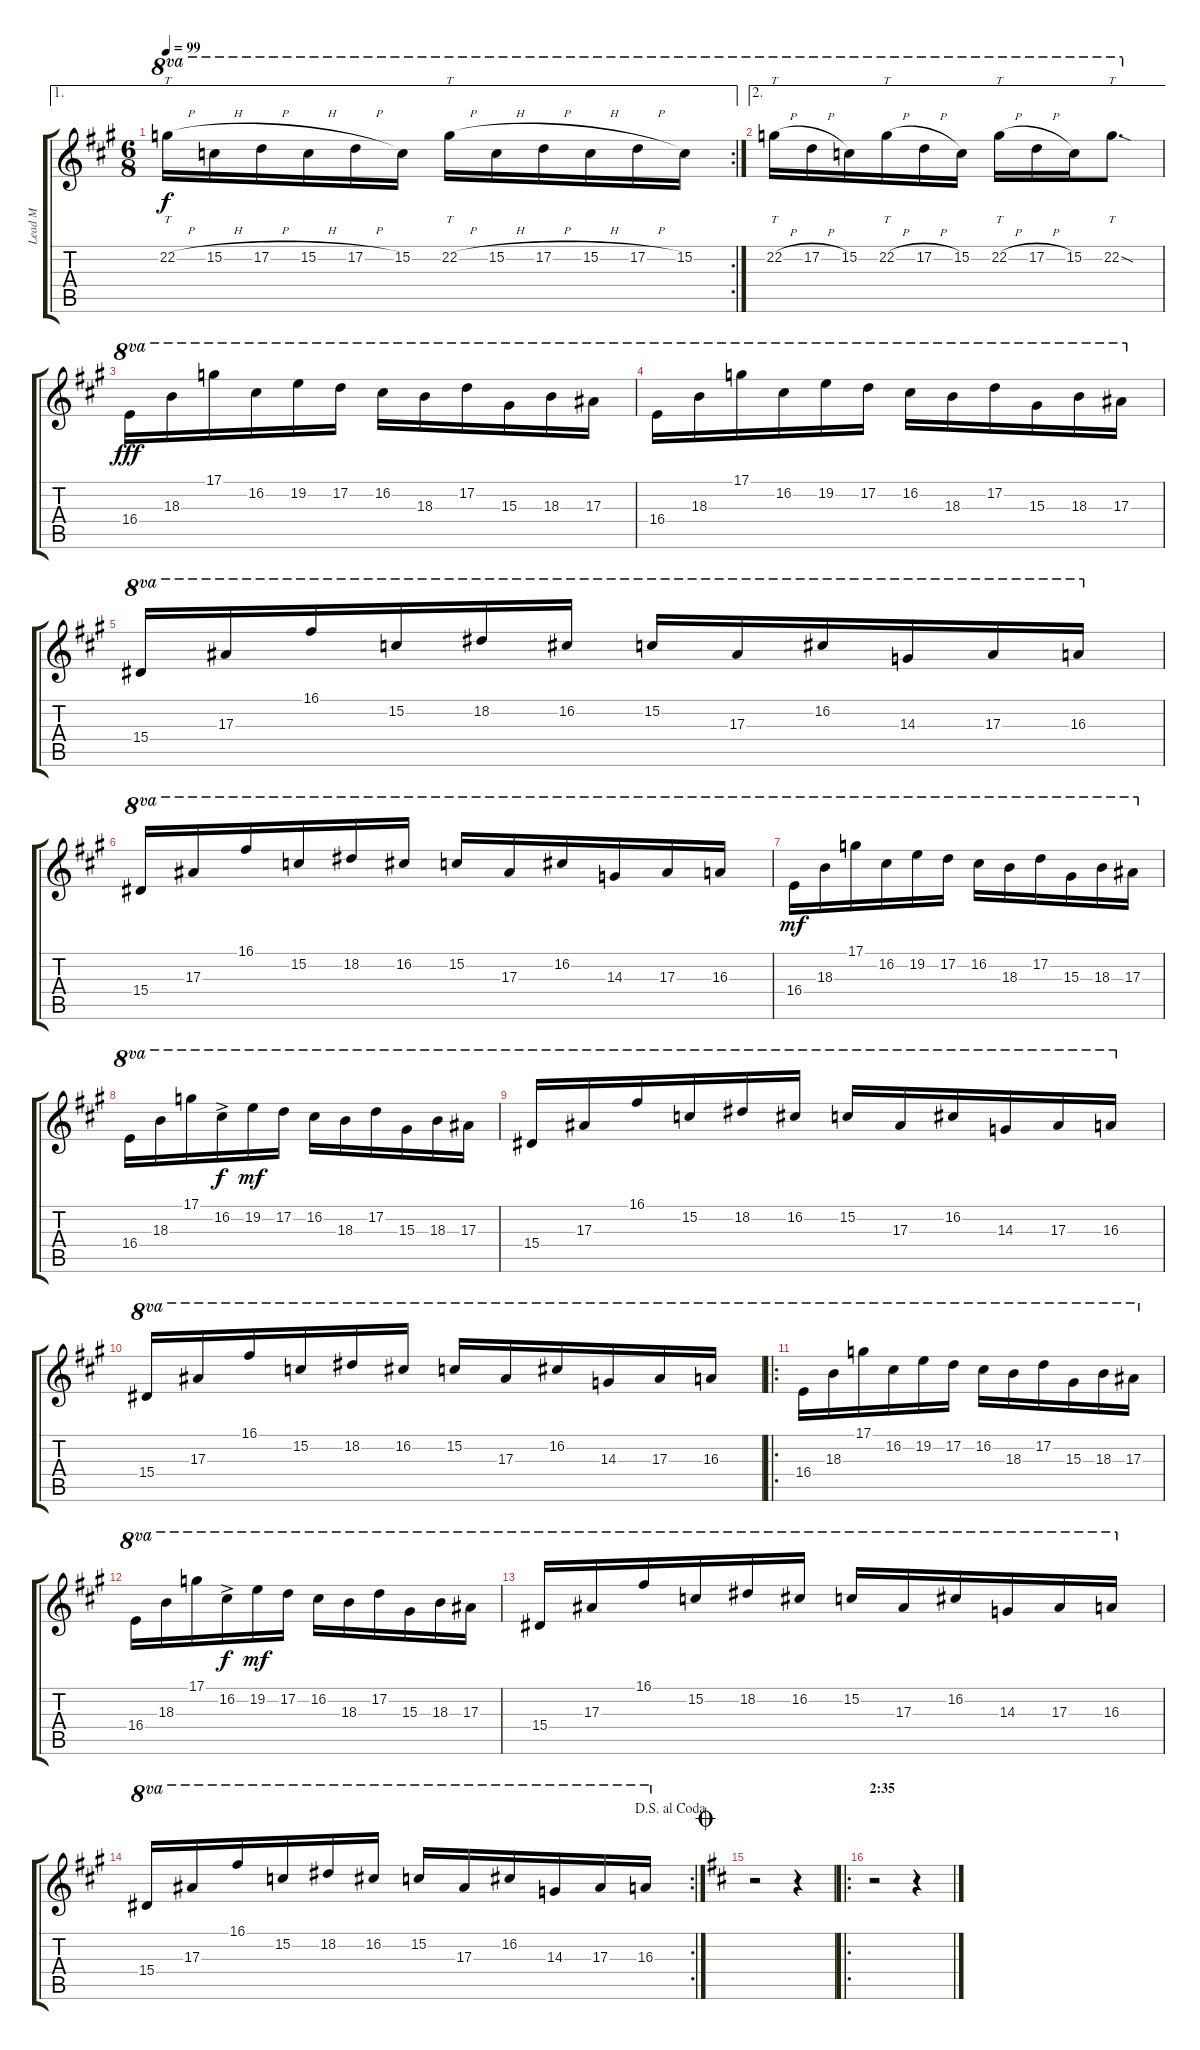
\track ("Lead M" "Lead M") {instrument distortionguitar}
\staff {score tabs}
\tuning (D4 A3 F3 C3 G2 C2) {hide}
\ae 1
\rc 2
\ts (6 8)
\tempo 99
\clef g2
\ks a
22.2{h}.16{tt ot 8va dy f} 15.2{h}.16{ot 8va} 17.2{h}.16{ot 8va} 15.2{h}.16{ot 8va} 17.2{h}.16{ot 8va} 15.2.16{ot 8va} 22.2{h}.16{tt ot 8va} 15.2{h}.16{ot 8va} 17.2{h}.16{ot 8va} 15.2{h}.16{ot 8va} 17.2{h}.16{ot 8va} 15.2.16{ot 8va} |
\ae 2
22.2{h}.16{tt ot 8va} 17.2{h}.16{ot 8va} 15.2.16{ot 8va} 22.2{h}.16{tt ot 8va} 17.2{h}.16{ot 8va} 15.2.16{ot 8va} 22.2{h}.16{tt ot 8va} 17.2{h}.16{ot 8va} 15.2.16{ot 8va} 22.2{sod}.8{tt d ot 8va} |
16.4.16{ot 8va dy fff} 18.3.16{ot 8va} 17.1.16{ot 8va} 16.2.16{ot 8va} 19.2.16{ot 8va} 17.2.16{ot 8va} 16.2.16{ot 8va} 18.3.16{ot 8va} 17.2.16{ot 8va} 15.3.16{ot 8va} 18.3.16{ot 8va} 17.3.16{ot 8va} |
16.4.16{ot 8va} 18.3.16{ot 8va} 17.1.16{ot 8va} 16.2.16{ot 8va} 19.2.16{ot 8va} 17.2.16{ot 8va} 16.2.16{ot 8va} 18.3.16{ot 8va} 17.2.16{ot 8va} 15.3.16{ot 8va} 18.3.16{ot 8va} 17.3.16{ot 8va} |
15.4.16{ot 8va} 17.3.16{ot 8va} 16.1.16{ot 8va} 15.2.16{ot 8va} 18.2.16{ot 8va} 16.2.16{ot 8va} 15.2.16{ot 8va} 17.3.16{ot 8va} 16.2.16{ot 8va} 14.3.16{ot 8va} 17.3.16{ot 8va} 16.3.16{ot 8va} |
15.4.16{ot 8va} 17.3.16{ot 8va} 16.1.16{ot 8va} 15.2.16{ot 8va} 18.2.16{ot 8va} 16.2.16{ot 8va} 15.2.16{ot 8va} 17.3.16{ot 8va} 16.2.16{ot 8va} 14.3.16{ot 8va} 17.3.16{ot 8va} 16.3.16{ot 8va} |
16.4.16{ot 8va dy mf} 18.3.16{ot 8va} 17.1.16{ot 8va} 16.2.16{ot 8va} 19.2.16{ot 8va} 17.2.16{ot 8va} 16.2.16{ot 8va} 18.3.16{ot 8va} 17.2.16{ot 8va} 15.3.16{ot 8va} 18.3.16{ot 8va} 17.3.16{ot 8va} |
16.4.16{ot 8va} 18.3.16{ot 8va} 17.1.16{ot 8va} 16.2{ac}.16{ot 8va dy f} 19.2.16{ot 8va dy mf} 17.2.16{ot 8va} 16.2.16{ot 8va} 18.3.16{ot 8va} 17.2.16{ot 8va} 15.3.16{ot 8va} 18.3.16{ot 8va} 17.3.16{ot 8va} |
15.4.16{ot 8va} 17.3.16{ot 8va} 16.1.16{ot 8va} 15.2.16{ot 8va} 18.2.16{ot 8va} 16.2.16{ot 8va} 15.2.16{ot 8va} 17.3.16{ot 8va} 16.2.16{ot 8va} 14.3.16{ot 8va} 17.3.16{ot 8va} 16.3.16{ot 8va} |
15.4.16{ot 8va} 17.3.16{ot 8va} 16.1.16{ot 8va} 15.2.16{ot 8va} 18.2.16{ot 8va} 16.2.16{ot 8va} 15.2.16{ot 8va} 17.3.16{ot 8va} 16.2.16{ot 8va} 14.3.16{ot 8va} 17.3.16{ot 8va} 16.3.16{ot 8va} |
\ro
16.4.16{ot 8va} 18.3.16{ot 8va} 17.1.16{ot 8va} 16.2.16{ot 8va} 19.2.16{ot 8va} 17.2.16{ot 8va} 16.2.16{ot 8va} 18.3.16{ot 8va} 17.2.16{ot 8va} 15.3.16{ot 8va} 18.3.16{ot 8va} 17.3.16{ot 8va} |
16.4.16{ot 8va} 18.3.16{ot 8va} 17.1.16{ot 8va} 16.2{ac}.16{ot 8va dy f} 19.2.16{ot 8va dy mf} 17.2.16{ot 8va} 16.2.16{ot 8va} 18.3.16{ot 8va} 17.2.16{ot 8va} 15.3.16{ot 8va} 18.3.16{ot 8va} 17.3.16{ot 8va} |
15.4.16{ot 8va} 17.3.16{ot 8va} 16.1.16{ot 8va} 15.2.16{ot 8va} 18.2.16{ot 8va} 16.2.16{ot 8va} 15.2.16{ot 8va} 17.3.16{ot 8va} 16.2.16{ot 8va} 14.3.16{ot 8va} 17.3.16{ot 8va} 16.3.16{ot 8va} |
\rc 2
\jump dalsegnoalcoda
15.4.16{ot 8va} 17.3.16{ot 8va} 16.1.16{ot 8va} 15.2.16{ot 8va} 18.2.16{ot 8va} 16.2.16{ot 8va} 15.2.16{ot 8va} 17.3.16{ot 8va} 16.2.16{ot 8va} 14.3.16{ot 8va} 17.3.16{ot 8va} 16.3.16{ot 8va} |
\jump coda
\ks d
r.2 r.4 |
\ro
\section ("" "2:35")
r.2 r.4
